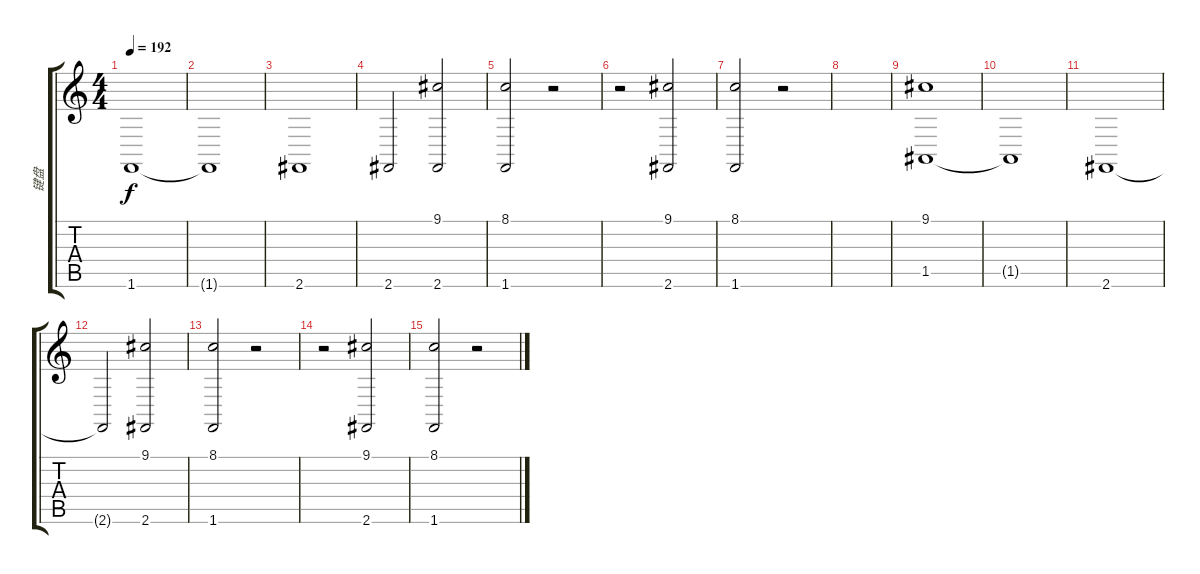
\track ("键盘" "键盘") {instrument stringensemble1}
\staff {score tabs}
\tuning (E4 B3 G3 D3 A2 E2) {hide}
\ts (4 4)
\tempo 192
\clef g2
\ks c
1.6.1{dy f} |
1.6{t}.1 |
2.6.1 |
2.6.2 (9.1 2.6).2 |
(8.1 1.6).2 r.2 |
r.2 (9.1 2.6).2 |
(8.1 1.6).2 r.2 |
|
(9.1 1.5).1 |
1.5{t}.1 |
2.6.1 |
2.6{t}.2 (9.1 2.6).2 |
(8.1 1.6).2 r.2 |
r.2 (9.1 2.6).2 |
(8.1 1.6).2 r.2
